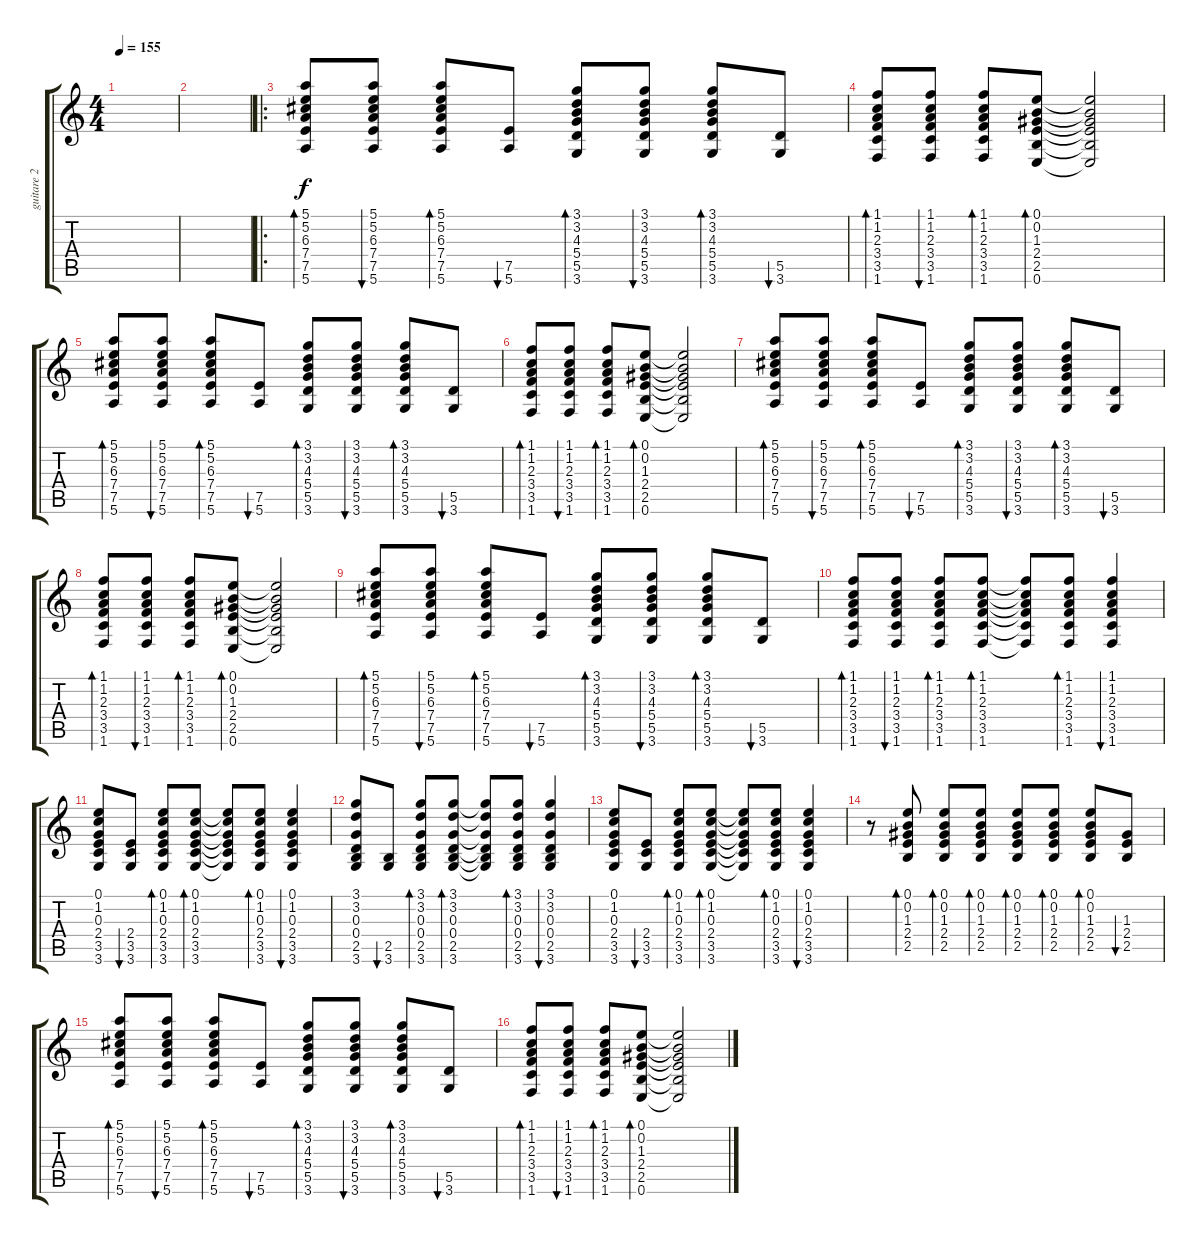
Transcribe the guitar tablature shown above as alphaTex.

\track ("guitare 2" "guitare 2") {instrument acousticguitarsteel}
\staff {score tabs}
\tuning (E4 B3 G3 D3 A2 E2) {hide}
\ts (4 4)
\tempo 155
\clef g2
\ks c
|
|
\ro
(5.1 5.2 6.3 7.4 7.5 5.6).8{bd 60} (5.1 5.2 6.3 7.4 7.5 5.6).8{bu 60} (5.1 5.2 6.3 7.4 7.5 5.6).8{bd 60} (7.5 5.6).8{bu 60} (3.1 3.2 4.3 5.4 5.5 3.6).8{bd 60} (3.1 3.2 4.3 5.4 5.5 3.6).8{bu 60} (3.1 3.2 4.3 5.4 5.5 3.6).8{bd 60} (5.5 3.6).8{bu 60} |
(1.1 1.2 2.3 3.4 3.5 1.6).8{bd 60} (1.1 1.2 2.3 3.4 3.5 1.6).8{bu 60} (1.1 1.2 2.3 3.4 3.5 1.6).8{bd 60} (0.1 0.2 1.3 2.4 2.5 0.6).8{bd 60} (0.1{t} 0.2{t} 1.3{t} 2.4{t} 2.5{t} 0.6{t}).2 |
(5.1 5.2 6.3 7.4 7.5 5.6).8{bd 60} (5.1 5.2 6.3 7.4 7.5 5.6).8{bu 60} (5.1 5.2 6.3 7.4 7.5 5.6).8{bd 60} (7.5 5.6).8{bu 60} (3.1 3.2 4.3 5.4 5.5 3.6).8{bd 60} (3.1 3.2 4.3 5.4 5.5 3.6).8{bu 60} (3.1 3.2 4.3 5.4 5.5 3.6).8{bd 60} (5.5 3.6).8{bu 60} |
(1.1 1.2 2.3 3.4 3.5 1.6).8{bd 60} (1.1 1.2 2.3 3.4 3.5 1.6).8{bu 60} (1.1 1.2 2.3 3.4 3.5 1.6).8{bd 60} (0.1 0.2 1.3 2.4 2.5 0.6).8{bd 60} (0.1{t} 0.2{t} 1.3{t} 2.4{t} 2.5{t} 0.6{t}).2 |
(5.1 5.2 6.3 7.4 7.5 5.6).8{bd 60} (5.1 5.2 6.3 7.4 7.5 5.6).8{bu 60} (5.1 5.2 6.3 7.4 7.5 5.6).8{bd 60} (7.5 5.6).8{bu 60} (3.1 3.2 4.3 5.4 5.5 3.6).8{bd 60} (3.1 3.2 4.3 5.4 5.5 3.6).8{bu 60} (3.1 3.2 4.3 5.4 5.5 3.6).8{bd 60} (5.5 3.6).8{bu 60} |
(1.1 1.2 2.3 3.4 3.5 1.6).8{bd 60} (1.1 1.2 2.3 3.4 3.5 1.6).8{bu 60} (1.1 1.2 2.3 3.4 3.5 1.6).8{bd 60} (0.1 0.2 1.3 2.4 2.5 0.6).8{bd 60} (0.1{t} 0.2{t} 1.3{t} 2.4{t} 2.5{t} 0.6{t}).2 |
(5.1 5.2 6.3 7.4 7.5 5.6).8{bd 60} (5.1 5.2 6.3 7.4 7.5 5.6).8{bu 60} (5.1 5.2 6.3 7.4 7.5 5.6).8{bd 60} (7.5 5.6).8{bu 60} (3.1 3.2 4.3 5.4 5.5 3.6).8{bd 60} (3.1 3.2 4.3 5.4 5.5 3.6).8{bu 60} (3.1 3.2 4.3 5.4 5.5 3.6).8{bd 60} (5.5 3.6).8{bu 60} |
(1.1 1.2 2.3 3.4 3.5 1.6).8{bd 60} (1.1 1.2 2.3 3.4 3.5 1.6).8{bu 60} (1.1 1.2 2.3 3.4 3.5 1.6).8{bd 60} (1.1 1.2 2.3 3.4 3.5 1.6).8{bd 60} (1.1{t} 1.2{t} 2.3{t} 3.4{t} 3.5{t} 1.6{t}).8 (1.1 1.2 2.3 3.4 3.5 1.6).8{bd 60} (1.1 1.2 2.3 3.4 3.5 1.6).4{bu 60} |
(0.1 1.2 0.3 2.4 3.5 3.6).8 (2.4 3.5 3.6).8{bu 60} (0.1 1.2 0.3 2.4 3.5 3.6).8{bd 60} (0.1 1.2 0.3 2.4 3.5 3.6).8{bd 60} (0.1{t} 1.2{t} 0.3{t} 2.4{t} 3.5{t} 3.6{t}).8 (0.1 1.2 0.3 2.4 3.5 3.6).8{bd 60} (0.1 1.2 0.3 2.4 3.5 3.6).4{bu 60} |
(3.1 3.2 0.3 0.4 2.5 3.6).8 (2.5 3.6).8{bu 60} (3.1 3.2 0.3 0.4 2.5 3.6).8{bd 60} (3.1 3.2 0.3 0.4 2.5 3.6).8{bd 60} (3.1{t} 3.2{t} 0.3{t} 0.4{t} 2.5{t} 3.6{t}).8 (3.1 3.2 0.3 0.4 2.5 3.6).8{bd 60} (3.1 3.2 0.3 0.4 2.5 3.6).4{bu 60} |
(0.1 1.2 0.3 2.4 3.5 3.6).8 (2.4 3.5 3.6).8{bu 60} (0.1 1.2 0.3 2.4 3.5 3.6).8{bd 60} (0.1 1.2 0.3 2.4 3.5 3.6).8{bd 60} (0.1{t} 1.2{t} 0.3{t} 2.4{t} 3.5{t} 3.6{t}).8 (0.1 1.2 0.3 2.4 3.5 3.6).8{bd 60} (0.1 1.2 0.3 2.4 3.5 3.6).4{bu 60} |
r.8 (0.1 0.2 1.3 2.4 2.5).8{bd 60} (0.1 0.2 1.3 2.4 2.5).8{bd 60} (0.1 0.2 1.3 2.4 2.5).8{bd 60} (0.1 0.2 1.3 2.4 2.5).8{bd 60} (0.1 0.2 1.3 2.4 2.5).8{bd 60} (0.1 0.2 1.3 2.4 2.5).8{bd 60} (1.3 2.4 2.5).8{bu 60} |
(5.1 5.2 6.3 7.4 7.5 5.6).8{bd 60} (5.1 5.2 6.3 7.4 7.5 5.6).8{bu 60} (5.1 5.2 6.3 7.4 7.5 5.6).8{bd 60} (7.5 5.6).8{bu 60} (3.1 3.2 4.3 5.4 5.5 3.6).8{bd 60} (3.1 3.2 4.3 5.4 5.5 3.6).8{bu 60} (3.1 3.2 4.3 5.4 5.5 3.6).8{bd 60} (5.5 3.6).8{bu 60} |
(1.1 1.2 2.3 3.4 3.5 1.6).8{bd 60} (1.1 1.2 2.3 3.4 3.5 1.6).8{bu 60} (1.1 1.2 2.3 3.4 3.5 1.6).8{bd 60} (0.1 0.2 1.3 2.4 2.5 0.6).8{bd 60} (0.1{t} 0.2{t} 1.3{t} 2.4{t} 2.5{t} 0.6{t}).2
